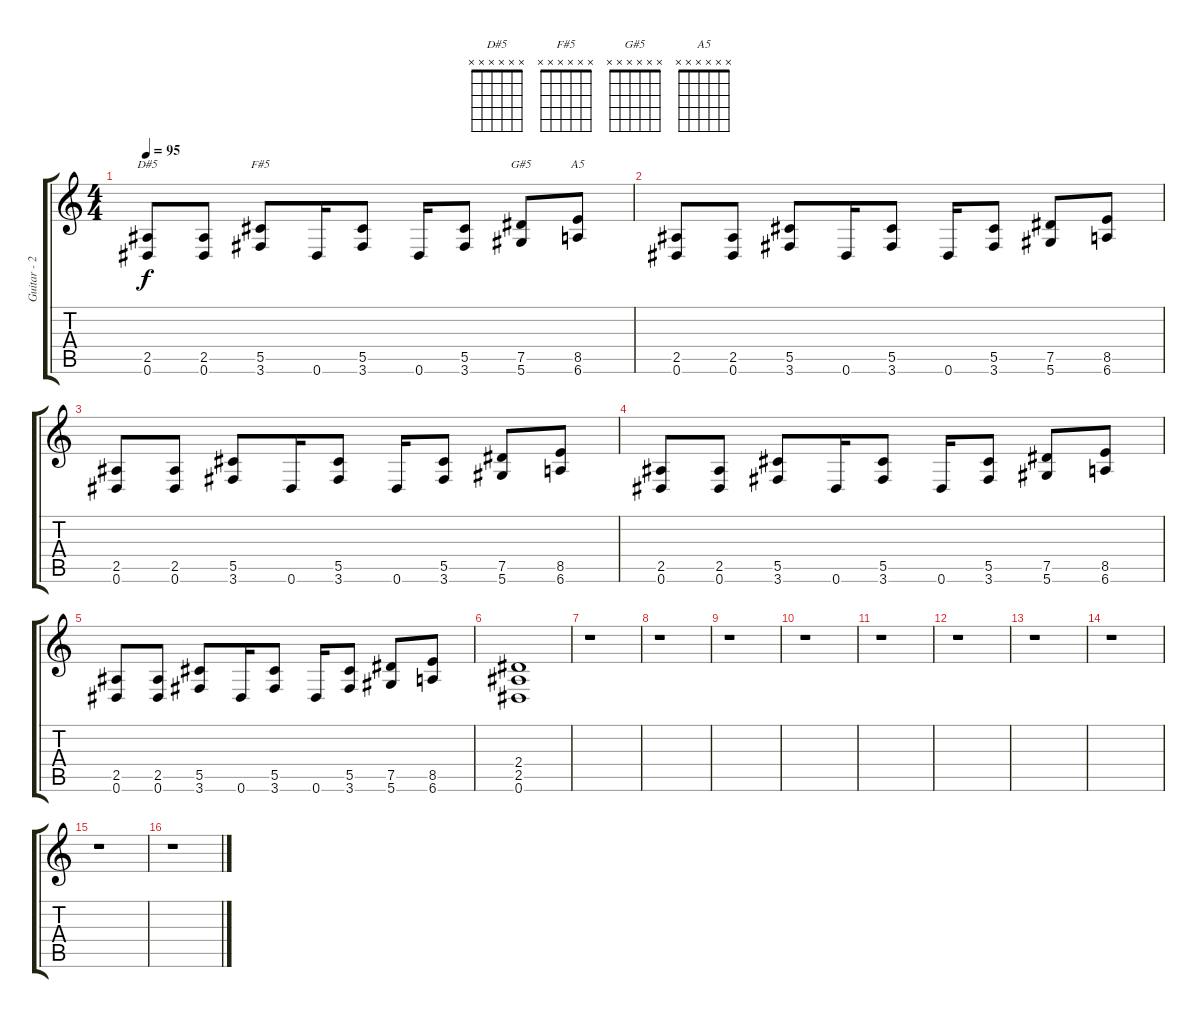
\track ("Guitar - 2" "Guitar - 2") {instrument distortionguitar}
\staff {score tabs}
\tuning (Eb4 Bb3 Gb3 Db3 Ab2 Eb2) {hide}
\chord ("D#5" x x x x x x) {firstfret 0}
\chord ("F#5" x x x x x x) {firstfret 0}
\chord ("G#5" x x x x x x) {firstfret 0}
\chord ("A5" x x x x x x) {firstfret 0}
\ts (4 4)
\tempo 95
\clef g2
\ks c
(2.5 0.6).8{ch "D#5" dy f} (2.5 0.6).8 (5.5 3.6).8{ch "F#5"} 0.6.16 (5.5 3.6).8 0.6.16 (5.5 3.6).8 (7.5 5.6).8{ch "G#5"} (8.5 6.6).8{ch "A5"} |
(2.5 0.6).8 (2.5 0.6).8 (5.5 3.6).8 0.6.16 (5.5 3.6).8 0.6.16 (5.5 3.6).8 (7.5 5.6).8 (8.5 6.6).8 |
(2.5 0.6).8 (2.5 0.6).8 (5.5 3.6).8 0.6.16 (5.5 3.6).8 0.6.16 (5.5 3.6).8 (7.5 5.6).8 (8.5 6.6).8 |
(2.5 0.6).8 (2.5 0.6).8 (5.5 3.6).8 0.6.16 (5.5 3.6).8 0.6.16 (5.5 3.6).8 (7.5 5.6).8 (8.5 6.6).8 |
(2.5 0.6).8 (2.5 0.6).8 (5.5 3.6).8 0.6.16 (5.5 3.6).8 0.6.16 (5.5 3.6).8 (7.5 5.6).8 (8.5 6.6).8 |
(2.4 2.5 0.6).1 |
r.1 |
r.1 |
r.1 |
r.1 |
r.1 |
r.1 |
r.1 |
r.1 |
r.1 |
r.1
